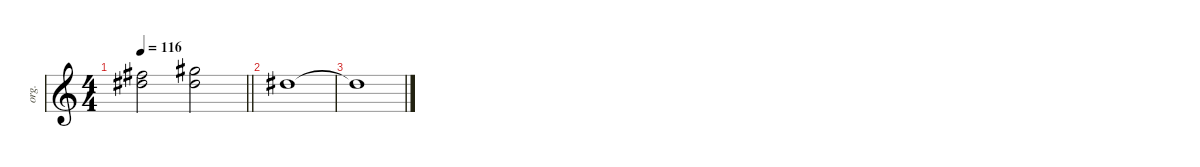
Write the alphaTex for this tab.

\defaultSystemsLayout 4
\hideDynamics
\bracketExtendMode nobrackets
\otherSystemsTrackNameOrientation horizontal
\track ("Keyboard" "org.") {instrument rockorgan}
\staff {score}
\tuning (Eb4 Bb3 Gb3 Db3 Ab2 Eb2)
\ts (4 4)
\tempo 116
\clef g2
\barLineRight lightlight
\ks c
(15.1{acc #} 17.2{acc #}).2{dy mf beam Down} (17.1{acc #} 17.2{acc #}).2{dy f beam Down} |
17.2{acc #}.1{beam Down} |
17.2{t acc #}.1{beam Down}
